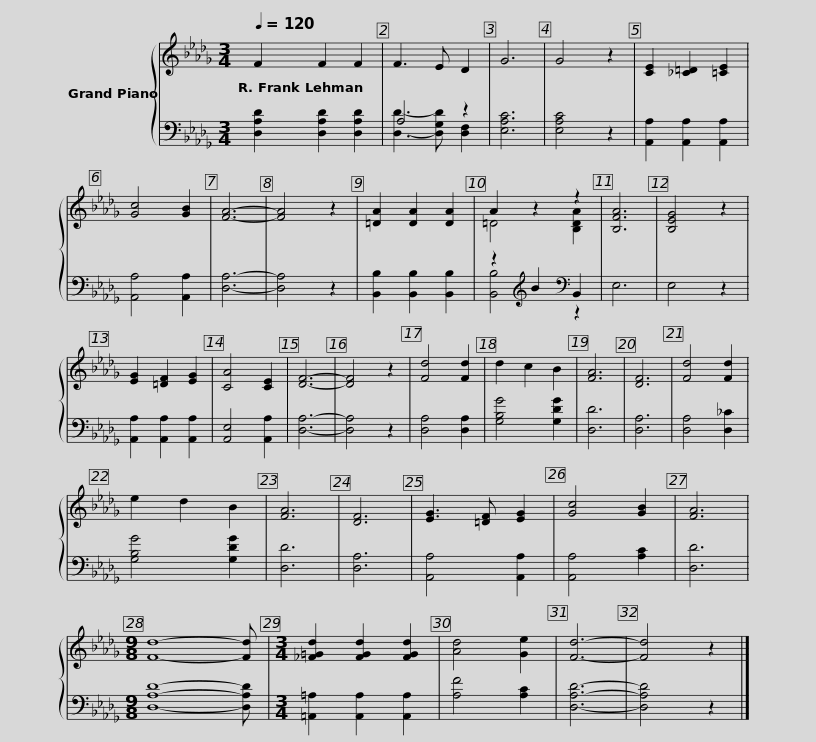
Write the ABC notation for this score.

X:1
%%score { ( 1 4 ) | ( 2 3 ) }
L:1/8
Q:1/4=120
M:3/4
I:linebreak $
K:Db
V:1 treble
V:4 treble
V:2 bass
V:3 bass
V:1
 F2 F2 F2 | F3 E D2 | G6 | G4 z2 | [CE]2 [_C=D]2 [=CE]2 | %5
 [Gc]4 [GB]2 | [FA]6- | [FA]4 z2 | [=DA]2 [DA]2 [DA]2 | A2 z2 z2 |$ %10
 [B,FA]6 | [B,EG]4 z2 | [EG]2 [=DF]2 [EG]2 | [CA]4 [CE]2 | [DF]6- | %15
 [DF]4 z2 | [Fd]4 [Fd]2 | d2 c2 B2 | [FA]6 | [DF]6 | %20
 [Fd]4 [Fd]2 | e2 d2 B2 | [FA]6 | [DF]6 |$ [EG]3 [=DF] [EG]2 | %25
 [Gc]4 [GB]2 | [FA]6 |[M:9/8] [Fd]8- [Fd] |[M:3/4] [_F=Gd]2 [FGd]2 [FGd]2 | [Ad]4 [Ge]2 | %30
 [Fd]6- | [Fd]4 z2 |] %32
V:2
 [D,A,D]2 [D,A,D]2 [D,A,D]2 | A,4 z2 | [E,A,C]6 | [E,A,C]4 z2 | [A,,A,]2 [A,,A,]2 [A,,A,]2 | %5
 [A,,A,]4 [A,,A,]2 | [D,A,]6- | [D,A,]4 z2 | [B,,B,]2 [B,,B,]2 [B,,B,]2 | z2[K:treble] B2[K:bass] B,,2 |$ %10
 E,6 | E,4 z2 | [A,,A,]2 [A,,A,]2 [A,,A,]2 | [A,,E,]4 [A,,A,]2 | [D,A,]6- | %15
 [D,A,]4 z2 | [D,A,]4 [D,A,]2 | [G,B,G]4 [G,DG]2 | [D,D]6 | [D,A,]6 | %20
 [D,A,]4 [D,_C]2 | [G,B,G]4 [G,DG]2 | [D,D]6 | [D,A,]6 |$ [A,,A,]4 [A,,A,]2 | %25
 [A,,A,]4 [A,C]2 | [D,D]6 |[M:9/8] [D,A,D]8- [D,A,D] |[M:3/4] [=A,,=A,]2 [A,,A,]2 [A,,A,]2 | [A,F]4 [A,C]2 | %30
 [D,A,D]6- | [D,A,D]4 z2 |] %32
V:3
 x6 | [D,D]3- [D,G,D] [D,F,]2 | x6 | x6 | x6 | %5
 x6 | x6 | x6 | x6 | [B,,B,]4[K:treble][K:bass] z2 |$ %10
 x6 | x6 | x6 | x6 | x6 | %15
 x6 | x6 | x6 | x6 | x6 | %20
 x6 | x6 | x6 | x6 |$ x6 | %25
 x6 | x6 |[M:9/8] x9 |[M:3/4] x6 | x6 | %30
 x6 | x6 |] %32
V:4
 x6 | x6 | x6 | x6 | x6 | %5
 x6 | x6 | x6 | x6 | =D4 [B,DA]2 |$ %10
 x6 | x6 | x6 | x6 | x6 | %15
 x6 | x6 | x6 | x6 | x6 | %20
 x6 | x6 | x6 | x6 |$ x6 | %25
 x6 | x6 |[M:9/8] x9 |[M:3/4] x6 | x6 | %30
 x6 | x6 |] %32
